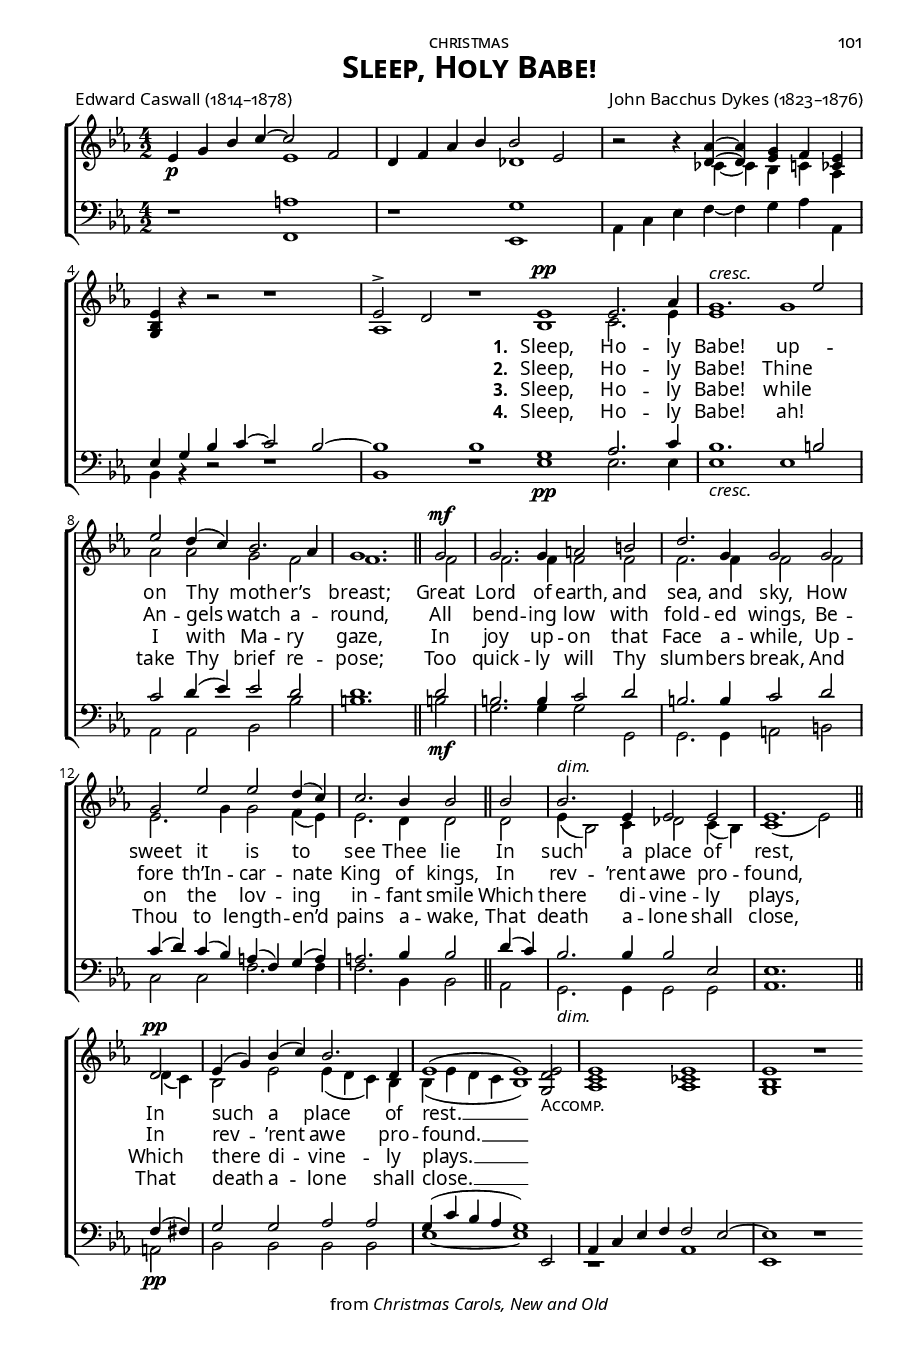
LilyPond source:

\version "2.14.2"
\include "util.ly"
\header {
  title = \markup{\override #'(font-name . "Garamond Premier Pro Semibold"){ \abs-fontsize #15 \smallCapsOldStyle"Sleep, Holy Babe!"}}
  poet = \markup\oldStyleNum"Edward Caswall (1814–1878)"
  composer = \markup\oldStyleNum"John Bacchus Dykes (1823–1876)"
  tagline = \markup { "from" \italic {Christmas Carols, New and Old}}
}
\paper {
  %print-all-headers = ##f
  paper-height = 9\in
  paper-width = 6\in
  indent = 0\in
  %system-system-spacing = #'((basic-distance . 10) (padding . 0))
  system-system-spacing =
    #'((basic-distance . 0)
       (minimum-distance . 0)
       (padding . -20)
       (stretchability . 100))
  ragged-last-bottom = ##f
  ragged-bottom = ##f
  two-sided = ##t
  inner-margin = 0.5\in
  outer-margin = 0.25\in
  top-margin = 0.25\in
  bottom-margin = 0.25\in
  first-page-number = #101
  print-first-page-number = ##t
  headerLine = \markup{\override #'(font-name . "Garamond Premier Pro") \smallCapsOldStyle"christmas"}
  oddHeaderMarkup = \markup\fill-line{
     \override #'(font-name . "Garamond Premier Pro")\abs-fontsize #8.5
     \combine 
        \fill-line{"" \if \should-print-page-number
        \oldStylePageNum""
        }
        \fill-line{\headerLine}
  }
  evenHeaderMarkup = \markup {
     \override #'(font-name . "Garamond Premier Pro")\abs-fontsize #8.5
     \combine
        \if \should-print-page-number
        \oldStylePageNum""
        \fill-line{\headerLine}
  }
}
#(set-global-staff-size 15) \paper{ #(define fonts (make-pango-font-tree "GoudyOlSt BT" "Garamond Premier Pro" "Garamond Premier Pro" (/ 15 20))) }
global = {
  \key ees \major
  \time 4/2
  \override DynamicLineSpanner #'staff-padding = #0.0
  \override DynamicLineSpanner #'Y-extent = #'(-1 . 1)
}

sopMusic = \relative c' {
%Introduction
  \set Staff.midiInstrument = "acoustic grand"
  ees4_\p g bes c~c2 f, |
  d4 f aes bes bes2 ees, |
  bes'2\rest bes4\rest <aes d,>~ q <g ees> f <ees ces> |
  <ees bes g> bes'\rest bes2\rest bes1\rest |
  ees,2-> d2 bes'1\rest \bar "|:" 
%
  \set Staff.midiInstrument = "piccolo"
  ees,1^\pp ees2. aes4 |
  g1.^\markup\italic"cresc." ees'2 |
  ees d4( c) bes2. aes4 |
  g1. \bar "||" 
  
  g2^\mf |
  g2. g4 a2 b |
  d2. g,4 g2 g |
  g ees' ees d4( c) |
  c2. bes4 bes2 \bar "||" 
  
  bes2 |
  bes2.^\markup\italic"dim." ees,4 ees2 ees |
  ees1. \bar "||"
  d2^\pp |
  ees4( g) bes( c) bes2. d,4 |
  << { ees1( ees) }
     { s1. <ees d g,>2_\markup\smallCapsOldStyle"Accomp." }
  >> |
  <ees c aes>1 <ees ces aes> |
  <ees bes g>1 bes'1\rest \bar ":|"
}
sopWords = \lyricmode {
  
}

altoMusic = \relative c' {
%Introduction
  \set Staff.midiInstrument = "acoustic grand"
  s1 ees |
  s1 des |
  s2. ces4~ ces bes c aes |
  s1*2 |
  aes1 s1 \bar "|:"
%
  \set Staff.midiInstrument = "piccolo"
  bes1 c2. ees4 |
  ees1 g |
  aes2 aes g f |
  f1. |
  
  f2 f2. f4 f2 f |
  f2. f4 f2 f |
  ees2. g4 g2 f4( ees) |
  ees2. d4 d2 |
  
  d2 |
  ees4( bes2) c4 des2 c4( bes) |
  c1( ees2) |
  d4( c) |
  bes2 ees ees4( d c) bes |
  bes4( ees d c bes1) |
}
altoWords = \lyricmode {
  \dropLyricsIX
  \repeat unfold 7 { \skip 1}
  \set stanza = #"1. "
  Sleep, Ho -- ly Babe!
  up --
  \set associatedVoice = "tenors"
  on Thy moth -- er’s breast;
  
  \set associatedVoice = "sopranos"
  Great Lord of earth, and sea, and sky, How sweet it is to see Thee lie
  In such a place of rest,
  In such a place of rest. __ 
}
altoWordsII = \lyricmode {
  \dropLyricsIX
%\markup\italic
  \repeat unfold 7 { \skip 1}
  \set stanza = #"2. "
  Sleep, Ho -- ly Babe!
  Thine 
  \set associatedVoice = "tenors"
  An -- gels watch a -- round,
  
  \set associatedVoice = "sopranos"
  All bend -- ing low with fold -- ed wings, Be -- fore th’In -- car -- nate King of kings,
  In rev -- ’rent awe pro -- found,
  In rev -- ’rent awe pro -- found. __
}
altoWordsIII = \lyricmode {
  \dropLyricsIX
  \repeat unfold 7 { \skip 1}
  \set stanza = #"3. "
  Sleep, Ho -- ly Babe!
  while 
  \set associatedVoice = "tenors"
  I with Ma -- ry gaze,
  
  \set associatedVoice = "sopranos"
  In joy up -- on that Face a -- while, Up -- on the lov -- ing in -- fant smile
  Which there di -- vine -- ly plays,
  Which there di -- vine -- ly plays. __
}
altoWordsIV = \lyricmode {
  \dropLyricsIX
  \repeat unfold 7 { \skip 1}
  \set stanza = #"4. "
  Sleep, Ho -- ly Babe!
  ah! 
  \set associatedVoice = "tenors"
  take Thy brief re -- pose;
  
  \set associatedVoice = "sopranos"
  Too quick -- ly will Thy slum -- bers break,
  And Thou to length -- en’d pains a -- wake,
  That death a -- lone shall close,
  That death a -- lone shall close. __
}
altoWordsV = \lyricmode {
}
altoWordsVI = \lyricmode {
}
tenorMusic = \relative c' {
%Introduction
  \set Staff.midiInstrument = "acoustic grand"
  s1 a |
  s1 g |
  s1*2 |
  ees4 g bes c~ c2 bes~ |
  bes1 bes \bar "|:"
%
  \set Staff.midiInstrument = "piccolo"
  g1_\pp aes2. c4 |
  bes1._\markup\italic"cresc." b2 |
  c2 d4( ees) ees2 d |
  d1. |
  
  d2_\mf |
  b2. b4 c2 d |
  b2. b4 c2 d |
  c4( d) c( bes) a( f) g( a) |
  a2. bes4 bes2 |
  
  d4( c) |
  bes2._\markup\italic"dim." bes4 bes2 ees, |
  ees1. |
  f4(_\pp fis) |
  g2 g aes aes |
  << { g4( c bes aes g1) }
     { s1. ees,2 }
  >> |
  aes4 c ees f f2 ees2~ |
  ees1 s1 \bar ":|"
}
tenorWords = \lyricmode {

}

bassMusic = \relative c {
%Introduction
  \set Staff.midiInstrument = "acoustic grand"
  d1\rest f, |
  d'\rest ees, |
  aes4 c ees f~ f g aes aes, |
  bes bes\rest d2\rest d1\rest |
  bes1 d\rest \bar "|:"
%
  \set Staff.midiInstrument = "piccolo"
  ees1 ees2. ees4 |
  ees1 ees |
  aes,2 aes bes bes' |
  b1. |
  
  b!2 |
  g2. g4 g2 g, |
  g2. g4 a2 b |
  c c f2. f4 |
  f2. bes,4 bes2 |
  
  aes2 |
  g2. g4 g2 g2 |
  aes1. |
  a2 |
  bes bes bes bes |
  ees1~ ees |
  c,1\rest aes' |
  ees d'\rest \bar ":|"
}
bassWords = \lyricmode {

}

pianoRH = \relative c' {
  
}
pianoLH = \relative c' {
  
}

\score {
  <<
   \new ChoirStaff <<
%    \new Lyrics = sopranos \with { \override VerticalAxisGroup #'nonstaff-relatedstaff-spacing = #'((basic-distance . 1)) }
    \new Staff = women <<
      \new Voice = "sopranos" { \voiceOne << \global \sopMusic >> }
      \new Voice = "altos" { \voiceTwo << \global \altoMusic >> }
    >>
   \new Staff = men <<
      \clef bass
      \new Voice = "tenors" { \voiceOne << \global \tenorMusic >> }
      \new Voice = "basses" { \voiceTwo << \global \bassMusic >> }
    >>
    \new Lyrics \with { alignAboveContext = #"women" \override VerticalAxisGroup #'nonstaff-relatedstaff-spacing = #'((basic-distance . 1))} \lyricsto "sopranos" \sopWords
    \new Lyrics = "altosVI"  \with { alignBelowContext = #"women" } \lyricsto "altos" \altoWordsVI
    \new Lyrics = "altosV"  \with { alignBelowContext = #"women" } \lyricsto "altos" \altoWordsV
    \new Lyrics = "altosIV"  \with { alignBelowContext = #"women" } \lyricsto "altos" \altoWordsIV
    \new Lyrics = "altosIII"  \with { alignBelowContext = #"women" } \lyricsto "altos" \altoWordsIII
    \new Lyrics = "altosII"  \with { alignBelowContext = #"women" } \lyricsto "altos" \altoWordsII
    \new Lyrics = "altos"  \with { alignBelowContext = #"women" \override VerticalAxisGroup #'nonstaff-relatedstaff-spacing = #'((padding . -0.5)) } \lyricsto "altos" \altoWords
    \new Lyrics \with { alignAboveContext = #"men" \override VerticalAxisGroup #'nonstaff-relatedstaff-spacing = #'((basic-distance . 1)) } \lyricsto "tenors" \tenorWords
    \new Lyrics \with { alignBelowContext = #"men" \override VerticalAxisGroup #'nonstaff-relatedstaff-spacing = #'((basic-distance . 1)) } \lyricsto "basses" \bassWords
  >>
%    \new PianoStaff << \new Staff { \new Voice { \pianoRH } } \new Staff { \clef "bass" \pianoLH } >>
  >>
  \layout {
    \context {
      \Score
      \override SpacingSpanner #'base-shortest-duration = #(ly:make-moment 1 4)
      \override SpacingSpanner #'common-shortest-duration = #(ly:make-moment 1 4)
    }
    \context {
      % a little smaller so lyrics
      % can be closer to the staff
      \Staff
      \override VerticalAxisGroup #'minimum-Y-extent = #'(-3 . 3)
    }
    \context {
      \Lyrics
      \override LyricText #'X-offset = #center-on-word
    }
  }
  \midi {
    \tempo 4 = 150
    \set Staff.midiInstrument = "piccolo"
  
    \context {
      \Voice
      \remove "Dynamic_performer"
    }
  }
}
